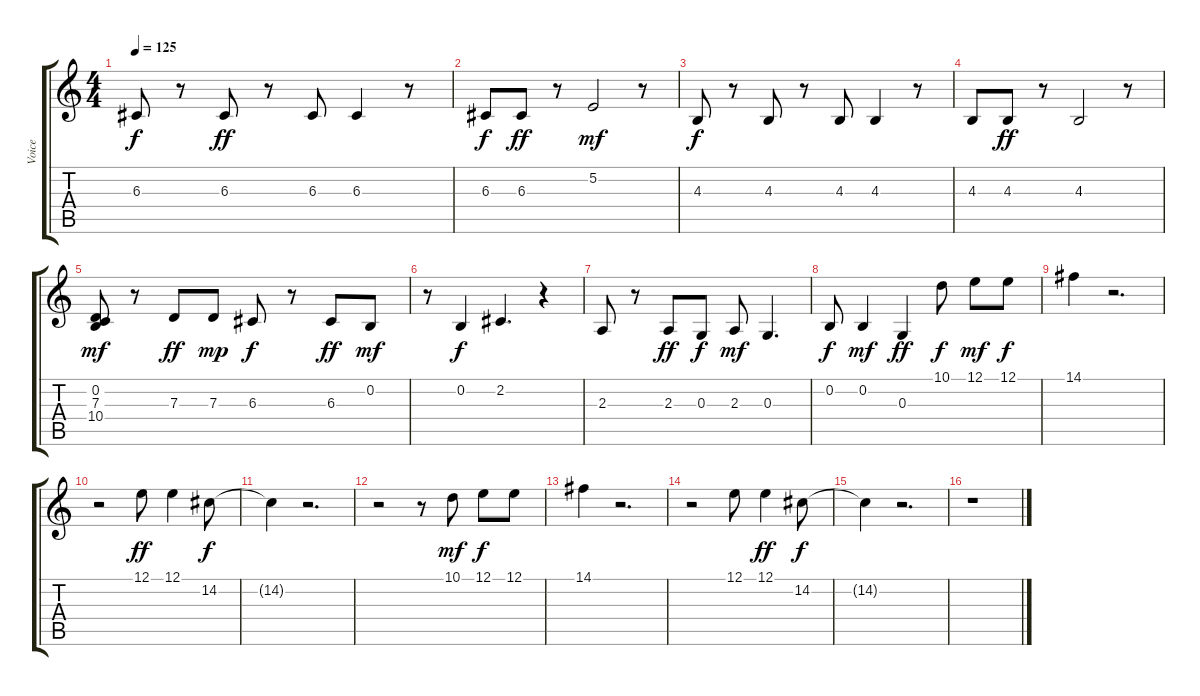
\track ("Voice" "Voice") {instrument lead3calliope}
\staff {score tabs}
\tuning (E4 B3 G3 D3 A2 E2) {hide}
\ts (4 4)
\tempo 125
\clef g2
\ks c
6.3.8{dy f} r.8 6.3.8{dy ff} r.8 6.3.8 6.3.4 r.8 |
6.3.8{dy f} 6.3.8{dy ff} r.8 5.2.2{dy mf} r.8 |
4.3.8{dy f} r.8 4.3.8 r.8 4.3.8 4.3.4 r.8 |
4.3.8 4.3.8{dy ff} r.8 4.3.2 r.8 |
(0.2 7.3 10.4).8{dy mf} r.8 7.3.8{dy ff} 7.3.8{dy mp} 6.3.8{dy f} r.8 6.3.8{dy ff} 0.2.8{dy mf} |
r.8 0.2.4{dy f} 2.2.4{d} r.4 |
2.3.8 r.8 2.3.8{dy ff} 0.3.8{dy f} 2.3.8{dy mf} 0.3.4{d} |
0.2.8{dy f} 0.2.4{dy mf} 0.3.4{dy ff} 10.1.8{dy f} 12.1.8{dy mf} 12.1.8{dy f} |
14.1.4 r.2{d} |
r.2 12.1.8{dy ff} 12.1.4 14.2.8{dy f} |
14.2{t}.4 r.2{d} |
r.2 r.8 10.1.8{dy mf} 12.1.8{dy f} 12.1.8 |
14.1.4 r.2{d} |
r.2 12.1.8 12.1.4{dy ff} 14.2.8{dy f} |
14.2{t}.4 r.2{d} |
r.1
